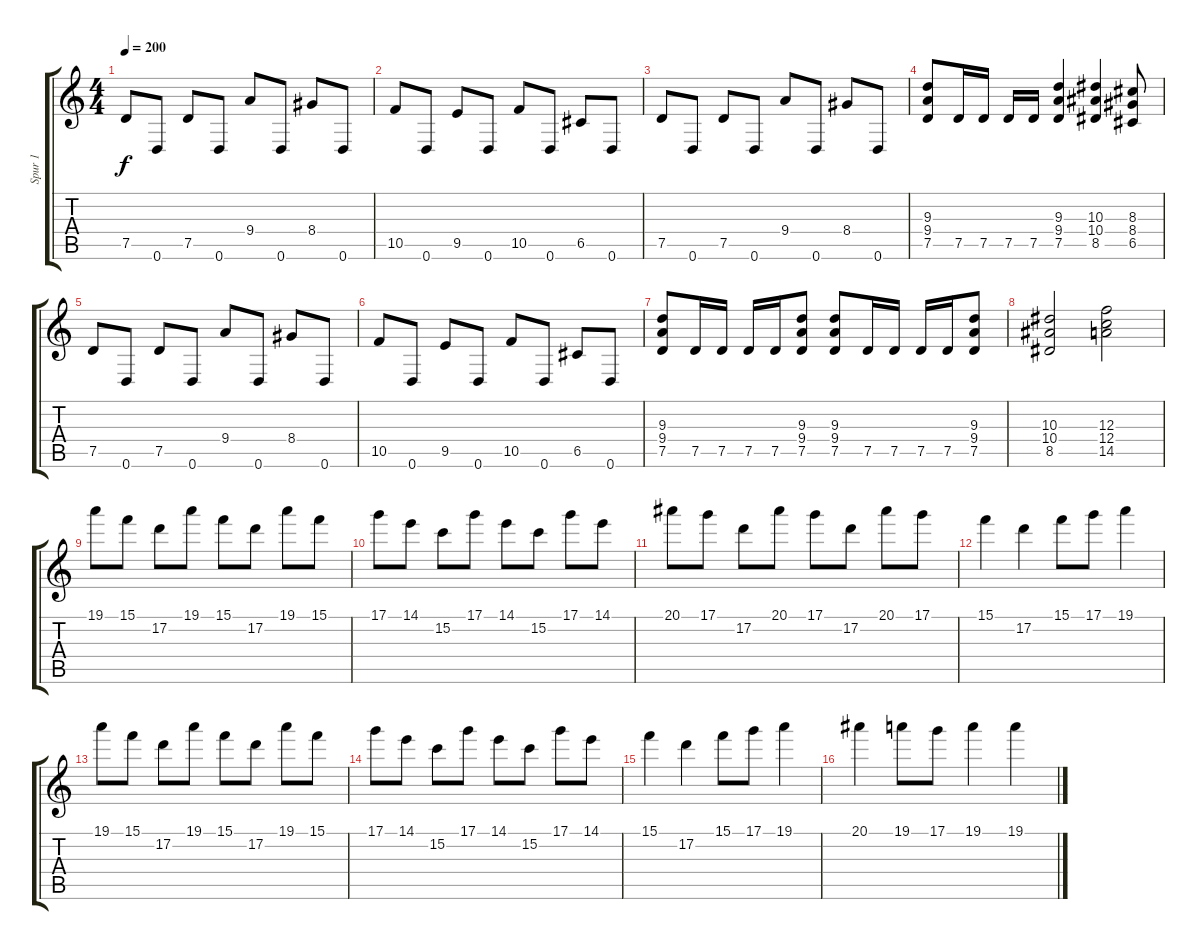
\track ("Spur 1" "Spur 1") {instrument distortionguitar}
\staff {score tabs}
\tuning (D4 A3 F3 C3 G2 D2) {hide}
\ts (4 4)
\tempo 200
\clef g2
\ks c
7.5.8{dy f} 0.6.8 7.5.8 0.6.8 9.4.8 0.6.8 8.4.8 0.6.8 |
10.5.8 0.6.8 9.5.8 0.6.8 10.5.8 0.6.8 6.5.8 0.6.8 |
7.5.8 0.6.8 7.5.8 0.6.8 9.4.8 0.6.8 8.4.8 0.6.8 |
(9.3 9.4 7.5).8 7.5.16 7.5.16 7.5.16 7.5.16 (9.3 9.4 7.5).4 (10.3 10.4 8.5).4 (8.3 8.4 6.5).8 |
7.5.8 0.6.8 7.5.8 0.6.8 9.4.8 0.6.8 8.4.8 0.6.8 |
10.5.8 0.6.8 9.5.8 0.6.8 10.5.8 0.6.8 6.5.8 0.6.8 |
(9.3 9.4 7.5).8 7.5.16 7.5.16 7.5.16 7.5.16 (9.3 9.4 7.5).8 (9.3 9.4 7.5).8 7.5.16 7.5.16 7.5.16 7.5.16 (9.3 9.4 7.5).8 |
(10.3 10.4 8.5).2 (12.3 12.4 14.5).2 |
19.1.8 15.1.8 17.2.8 19.1.8 15.1.8 17.2.8 19.1.8 15.1.8 |
17.1.8 14.1.8 15.2.8 17.1.8 14.1.8 15.2.8 17.1.8 14.1.8 |
20.1.8 17.1.8 17.2.8 20.1.8 17.1.8 17.2.8 20.1.8 17.1.8 |
15.1.4 17.2.4 15.1.8 17.1.8 19.1.4 |
19.1.8 15.1.8 17.2.8 19.1.8 15.1.8 17.2.8 19.1.8 15.1.8 |
17.1.8 14.1.8 15.2.8 17.1.8 14.1.8 15.2.8 17.1.8 14.1.8 |
15.1.4 17.2.4 15.1.8 17.1.8 19.1.4 |
20.1.4 19.1.8 17.1.8 19.1.4 19.1.4
